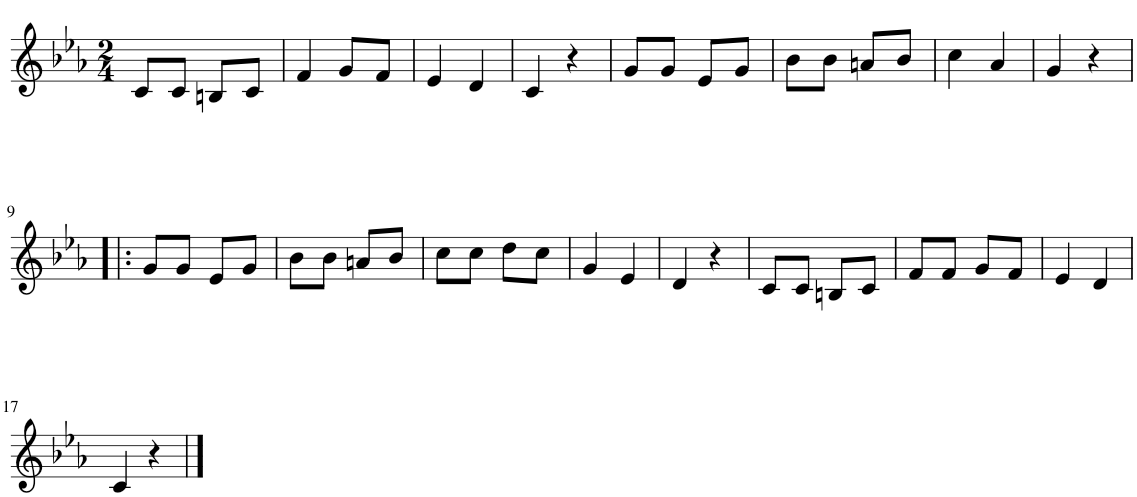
**kern
*part1
*staff1
*I"Voice
*clefG2
*k[b-e-a-]
*M2/4
=1
8c/L
8c/J
8Bn/L
8c/J
=2
4f/
8g/L
8f/J
=3
4e-/
4d/
=4
4c/
4r
=5
8g/L
8g/J
8e-/L
8g/J
=6
8b-\L
8b-\J
8an/L
8b-/J
=7
4cc\
4a-/
=8
4g/
4r
!!LO:LB:g=z
=9!|:
8g/L
8g/J
8e-/L
8g/J
=10
8b-\L
8b-\J
8an/L
8b-/J
=11
8cc\L
8cc\J
8dd\L
8cc\J
=12
4g/
4e-/
=13
4d/
4r
=14
8c/L
8c/J
8Bn/L
8c/J
=15
8f/L
8f/J
8g/L
8f/J
=16
4e-/
4d/
!!LO:LB:g=z
=17
4c/
4r
==
*-
